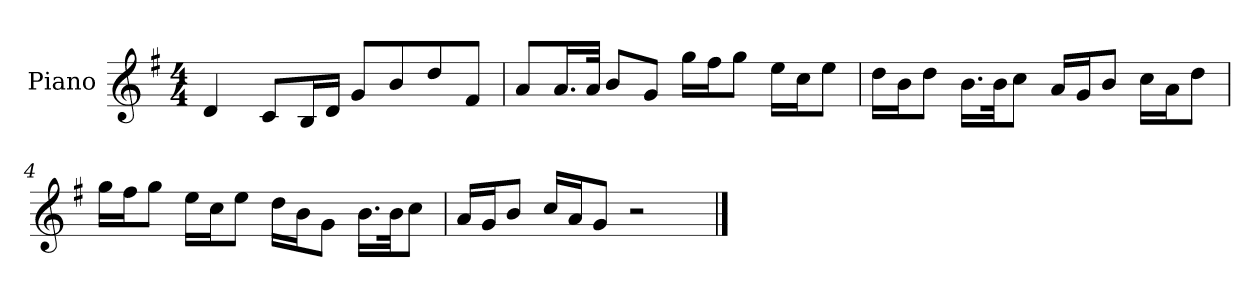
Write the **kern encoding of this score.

**kern
*part1
*staff1
*I"Piano
*I'P-no
*clefG2
*k[f#]
*M4/4
*MM90
=1
4d/
8c/L
16B/L
16d/JJ
8g/L
8b/
8dd/
8f#/J
=2
8a/L
16.a/L
32a/JJk
8b/L
8g/J
16gg\LL
16ff#\J
8gg\J
16ee\LL
16cc\J
8ee\J
=3
16dd\LL
16b\J
8dd\J
16.b\LL
32b\JK
8cc\J
16a/LL
16g/J
8b/J
16cc\LL
16a\J
8dd\J
!!LO:LB:g=z
=4
16gg\LL
16ff#\J
8gg\J
16ee\LL
16cc\J
8ee\J
16dd\LL
16b\J
8g\J
16.b\LL
32b\JK
8cc\J
=5
16a/LL
16g/J
8b/J
16cc/LL
16a/J
8g/J
2r
==
*-
